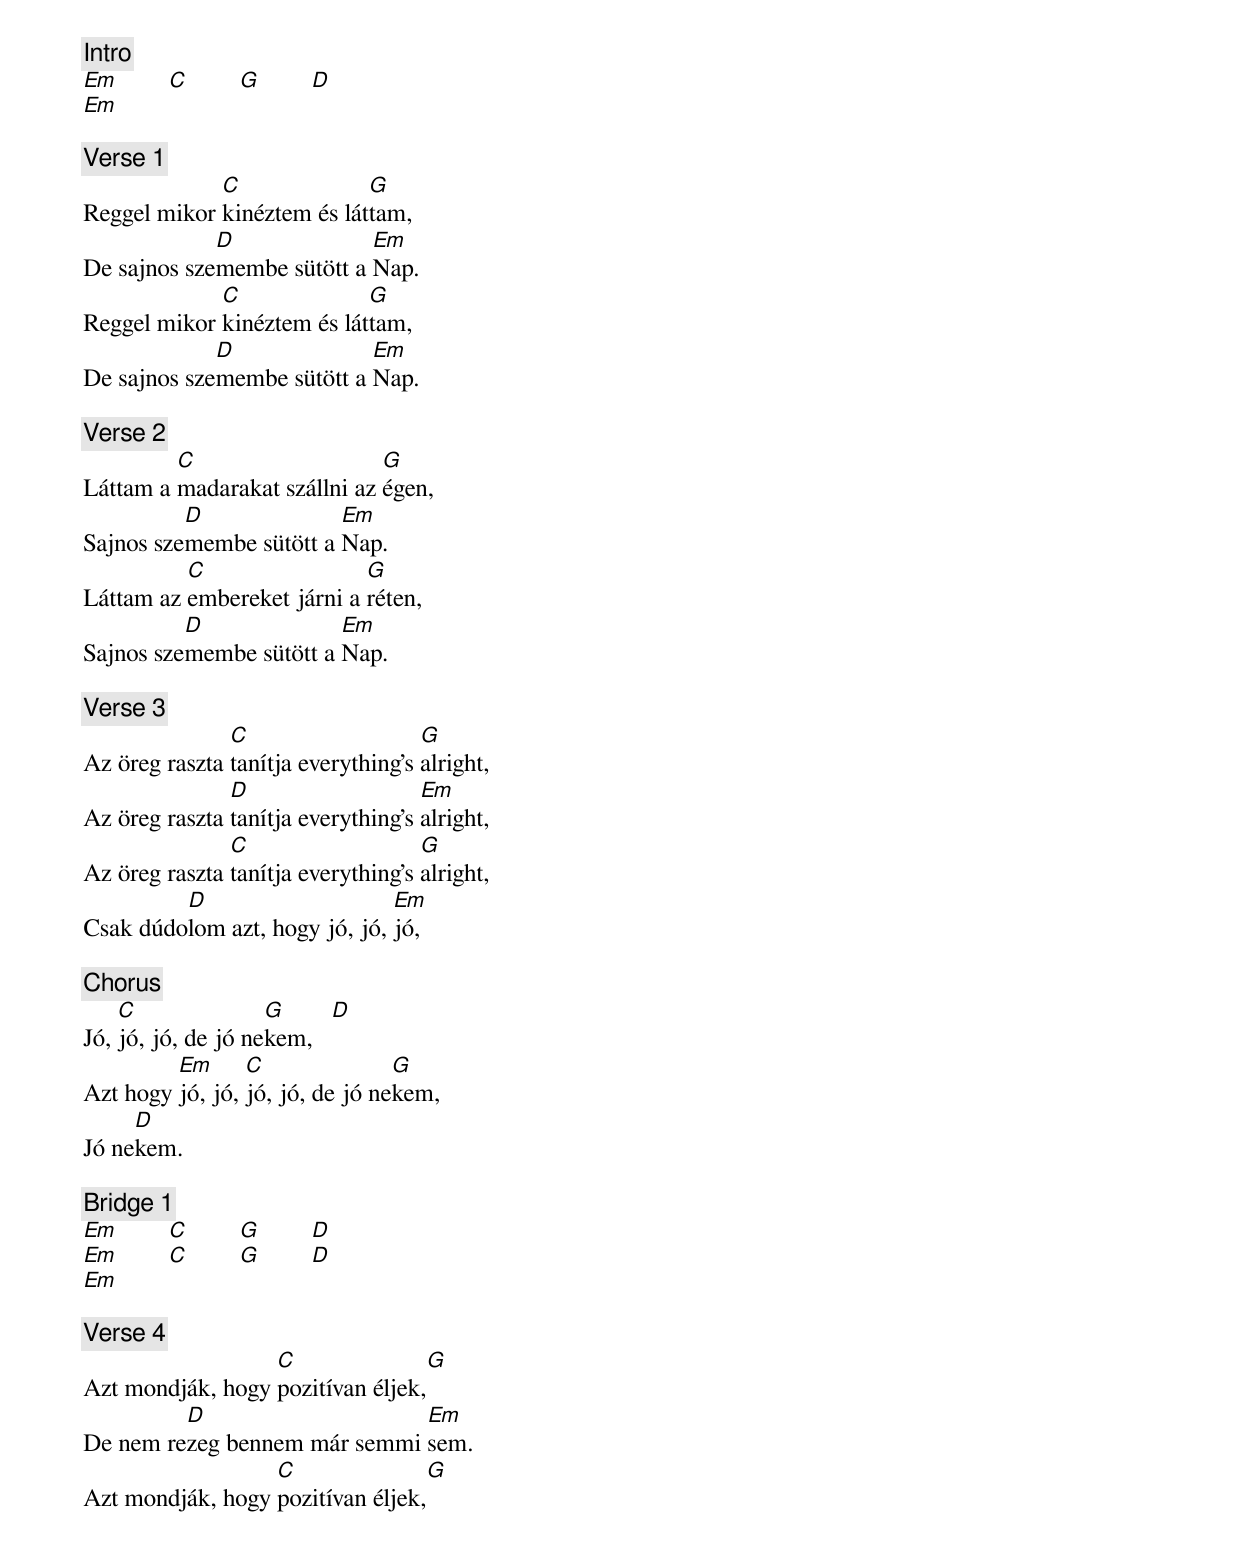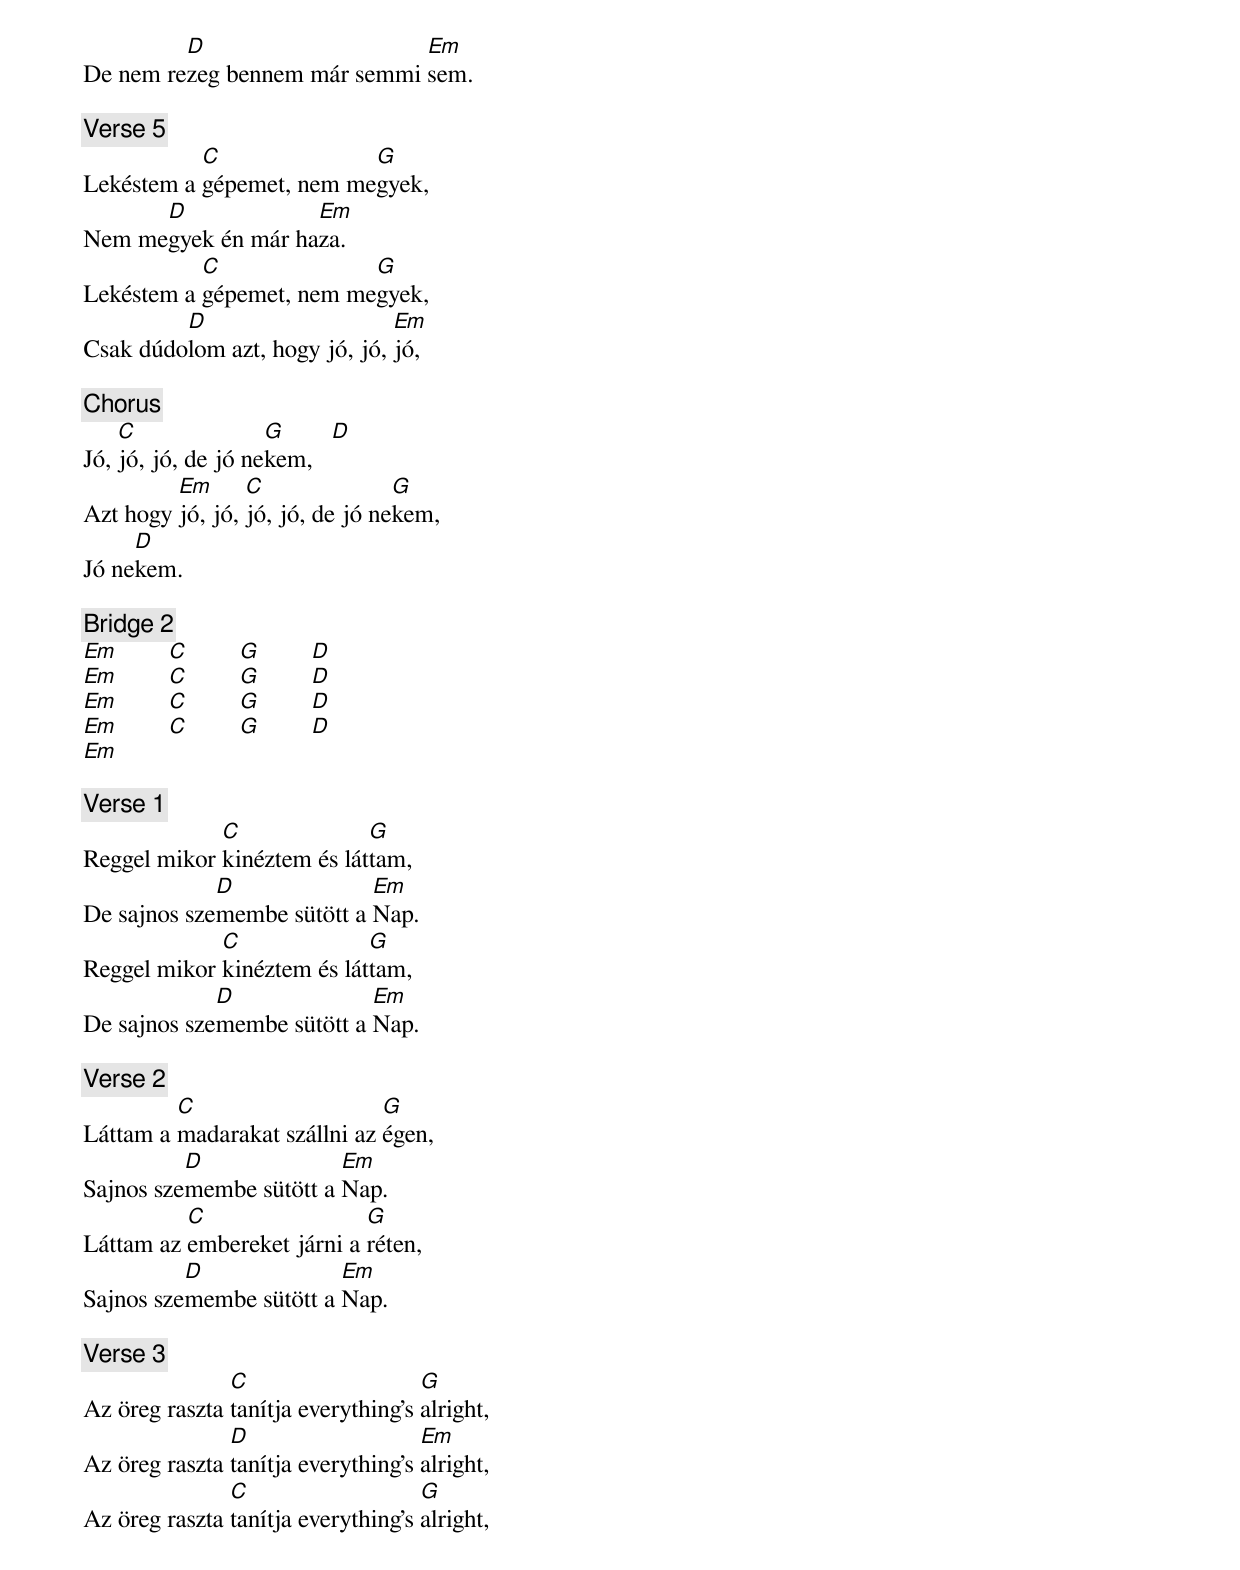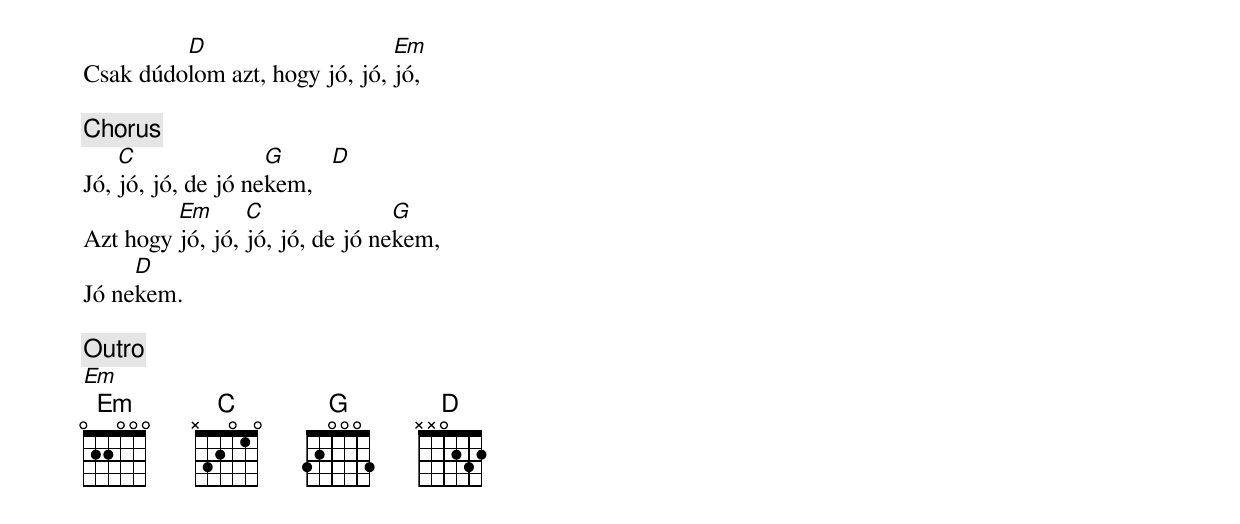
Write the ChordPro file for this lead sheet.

{c: Intro}
[Em]        [C]        [G]        [D]
[Em]

{c: Verse 1}
Reggel mikor [C]kinéztem és lát[G]tam,
De sajnos sze[D]membe sütött a [Em]Nap.
Reggel mikor [C]kinéztem és lát[G]tam,
De sajnos sze[D]membe sütött a [Em]Nap.

{c: Verse 2}
Láttam a [C]madarakat szállni az [G]égen,
Sajnos sze[D]membe sütött a [Em]Nap.
Láttam az [C]embereket járni a [G]réten,
Sajnos sze[D]membe sütött a [Em]Nap.

{c: Verse 3}
Az öreg raszta [C]tanítja everything’s [G]alright,
Az öreg raszta [D]tanítja everything’s [Em]alright,
Az öreg raszta [C]tanítja everything’s [G]alright,
Csak dúdo[D]lom azt, hogy jó, jó, [Em]jó,

{c: Chorus}
Jó, [C]jó, jó, de jó ne[G]kem,   [D]
Azt hogy [Em]jó, jó, [C]jó, jó, de jó ne[G]kem,
Jó ne[D]kem.

{c: Bridge 1}
[Em]        [C]        [G]        [D]
[Em]        [C]        [G]        [D]
[Em]

{c: Verse 4}
Azt mondják, hogy [C]pozitívan éljek,[G]
De nem re[D]zeg bennem már semmi [Em]sem.
Azt mondják, hogy [C]pozitívan éljek,[G]
De nem re[D]zeg bennem már semmi [Em]sem.

{c: Verse 5}
Lekéstem a [C]gépemet, nem me[G]gyek,
Nem me[D]gyek én már ha[Em]za.
Lekéstem a [C]gépemet, nem me[G]gyek,
Csak dúdo[D]lom azt, hogy jó, jó, [Em]jó,

{c: Chorus}
Jó, [C]jó, jó, de jó ne[G]kem,   [D]
Azt hogy [Em]jó, jó, [C]jó, jó, de jó ne[G]kem,
Jó ne[D]kem.

{c: Bridge 2}
[Em]        [C]        [G]        [D]
[Em]        [C]        [G]        [D]
[Em]        [C]        [G]        [D]
[Em]        [C]        [G]        [D]
[Em]

{c: Verse 1}
Reggel mikor [C]kinéztem és lát[G]tam,
De sajnos sze[D]membe sütött a [Em]Nap.
Reggel mikor [C]kinéztem és lát[G]tam,
De sajnos sze[D]membe sütött a [Em]Nap.

{c: Verse 2}
Láttam a [C]madarakat szállni az [G]égen,
Sajnos sze[D]membe sütött a [Em]Nap.
Láttam az [C]embereket járni a [G]réten,
Sajnos sze[D]membe sütött a [Em]Nap.

{c: Verse 3}
Az öreg raszta [C]tanítja everything’s [G]alright,
Az öreg raszta [D]tanítja everything’s [Em]alright,
Az öreg raszta [C]tanítja everything’s [G]alright,
Csak dúdo[D]lom azt, hogy jó, jó, [Em]jó,

{c: Chorus}
Jó, [C]jó, jó, de jó ne[G]kem,   [D]
Azt hogy [Em]jó, jó, [C]jó, jó, de jó ne[G]kem,
Jó ne[D]kem.

{c: Outro}
[Em]
